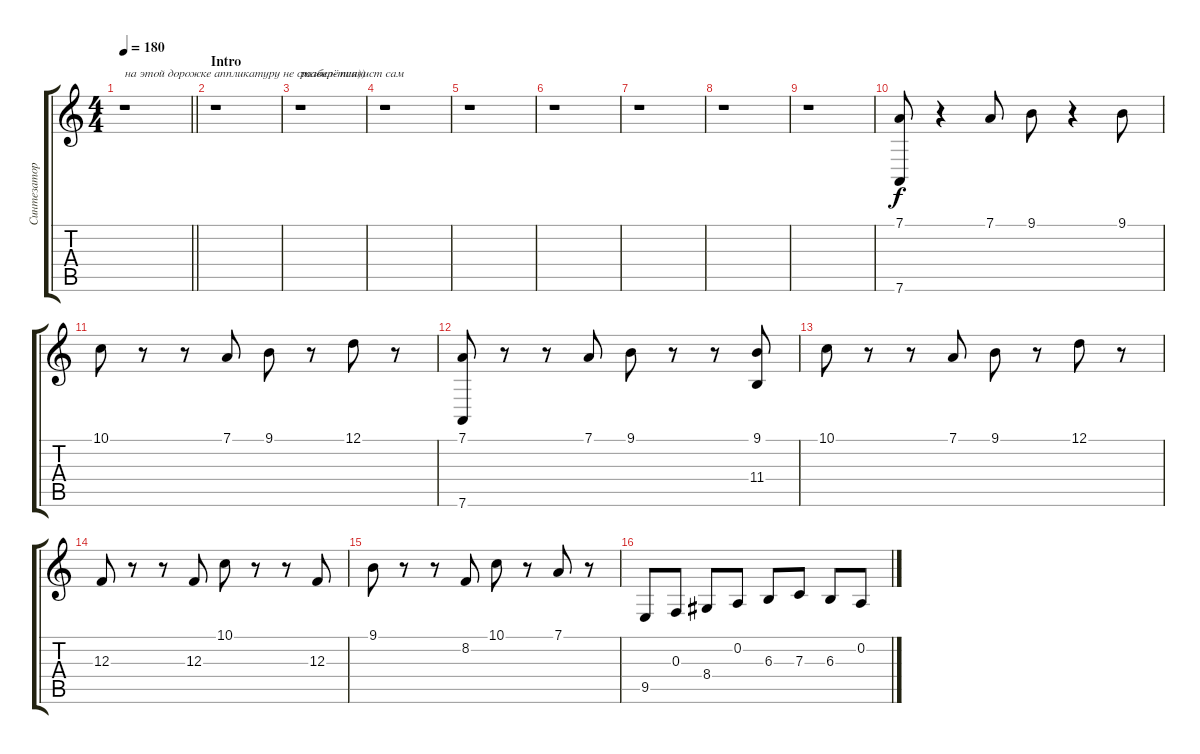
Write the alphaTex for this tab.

\track ("Синтезатор" "Синтезатор") {instrument choiraahs}
\staff {score tabs}
\tuning (D4 A3 F3 C3 G2 D2) {hide}
\ts (4 4)
\tempo 180
\clef g2
\barLineRight lightlight
\ks c
r.1{txt "на этой дорожке аппликатуру не ставил- пианист сам" dy f instrument choiraahs} |
\section ("" "Intro")
r.1 |
r.1{txt "разберётся))"} |
r.1 |
r.1 |
r.1 |
r.1 |
r.1 |
r.1 |
(7.1 7.6).8{volume 13} r.4 7.1.8 9.1.8 r.4 9.1.8 |
10.1.8 r.8 r.8 7.1.8 9.1.8 r.8 12.1.8 r.8 |
(7.1 7.6).8 r.8 r.8 7.1.8 9.1.8 r.8 r.8 (9.1 11.4).8 |
10.1.8 r.8 r.8 7.1.8 9.1.8 r.8 12.1.8 r.8 |
12.3.8 r.8 r.8 12.3.8 10.1.8 r.8 r.8 12.3.8 |
9.1.8 r.8 r.8 8.2.8 10.1.8 r.8 7.1.8 r.8 |
9.5.8 0.3.8 8.4.8 0.2.8 6.3.8 7.3.8 6.3.8 0.2.8
